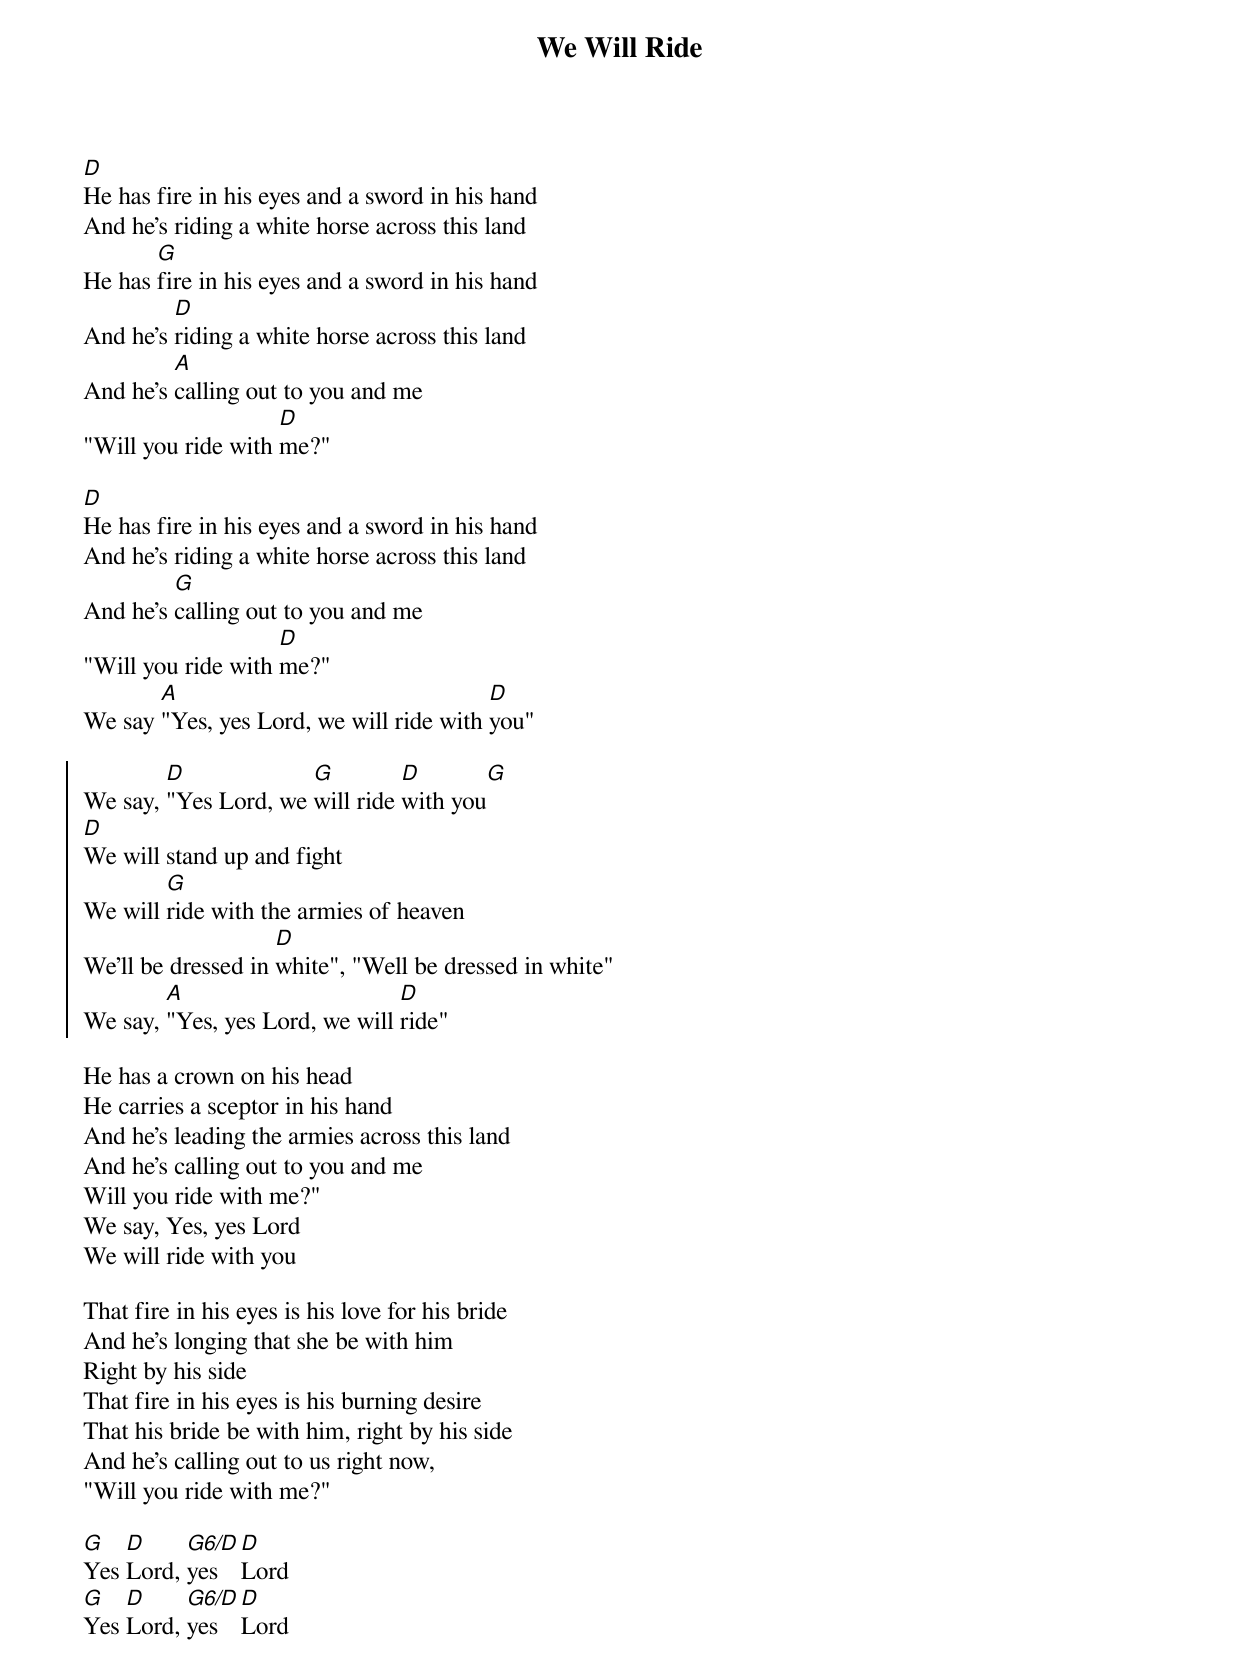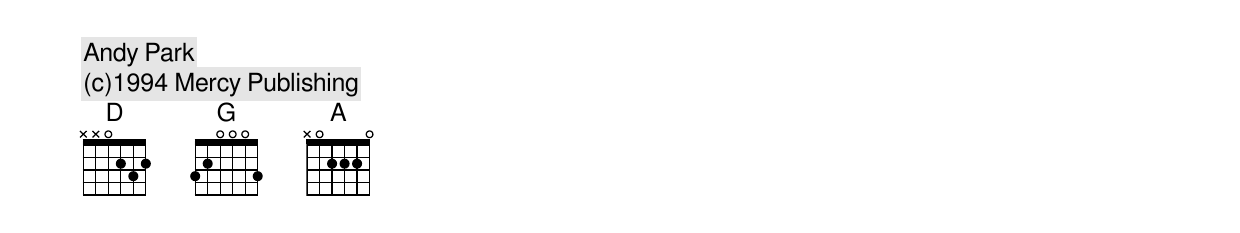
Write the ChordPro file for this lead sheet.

{t:We Will Ride}
[D]He has fire in his eyes and a sword in his hand
And he's riding a white horse across this land
He has [G]fire in his eyes and a sword in his hand
And he's [D]riding a white horse across this land
And he's [A]calling out to you and me
"Will you ride with [D]me?"

[D]He has fire in his eyes and a sword in his hand
And he's riding a white horse across this land
And he's [G]calling out to you and me
"Will you ride with [D]me?"
We say [A]"Yes, yes Lord, we will ride with [D]you"

{soc}
We say, [D]"Yes Lord, we [G]will ride [D]with you[G]
[D]We will stand up and fight
We will [G]ride with the armies of heaven
We'll be dressed in [D]white", "Well be dressed in white"
We say, [A]"Yes, yes Lord, we will [D]ride"
{eoc}

He has a crown on his head
He carries a sceptor in his hand
And he's leading the armies across this land
And he's calling out to you and me
Will you ride with me?"
We say, Yes, yes Lord
We will ride with you

That fire in his eyes is his love for his bride
And he's longing that she be with him
Right by his side
That fire in his eyes is his burning desire
That his bride be with him, right by his side
And he's calling out to us right now,
"Will you ride with me?"

[G]Yes [D]Lord, [G6/D]yes [D]Lord
[G]Yes [D]Lord, [G6/D]yes [D]Lord

{c:Andy Park}
{c:(c)1994 Mercy Publishing}
